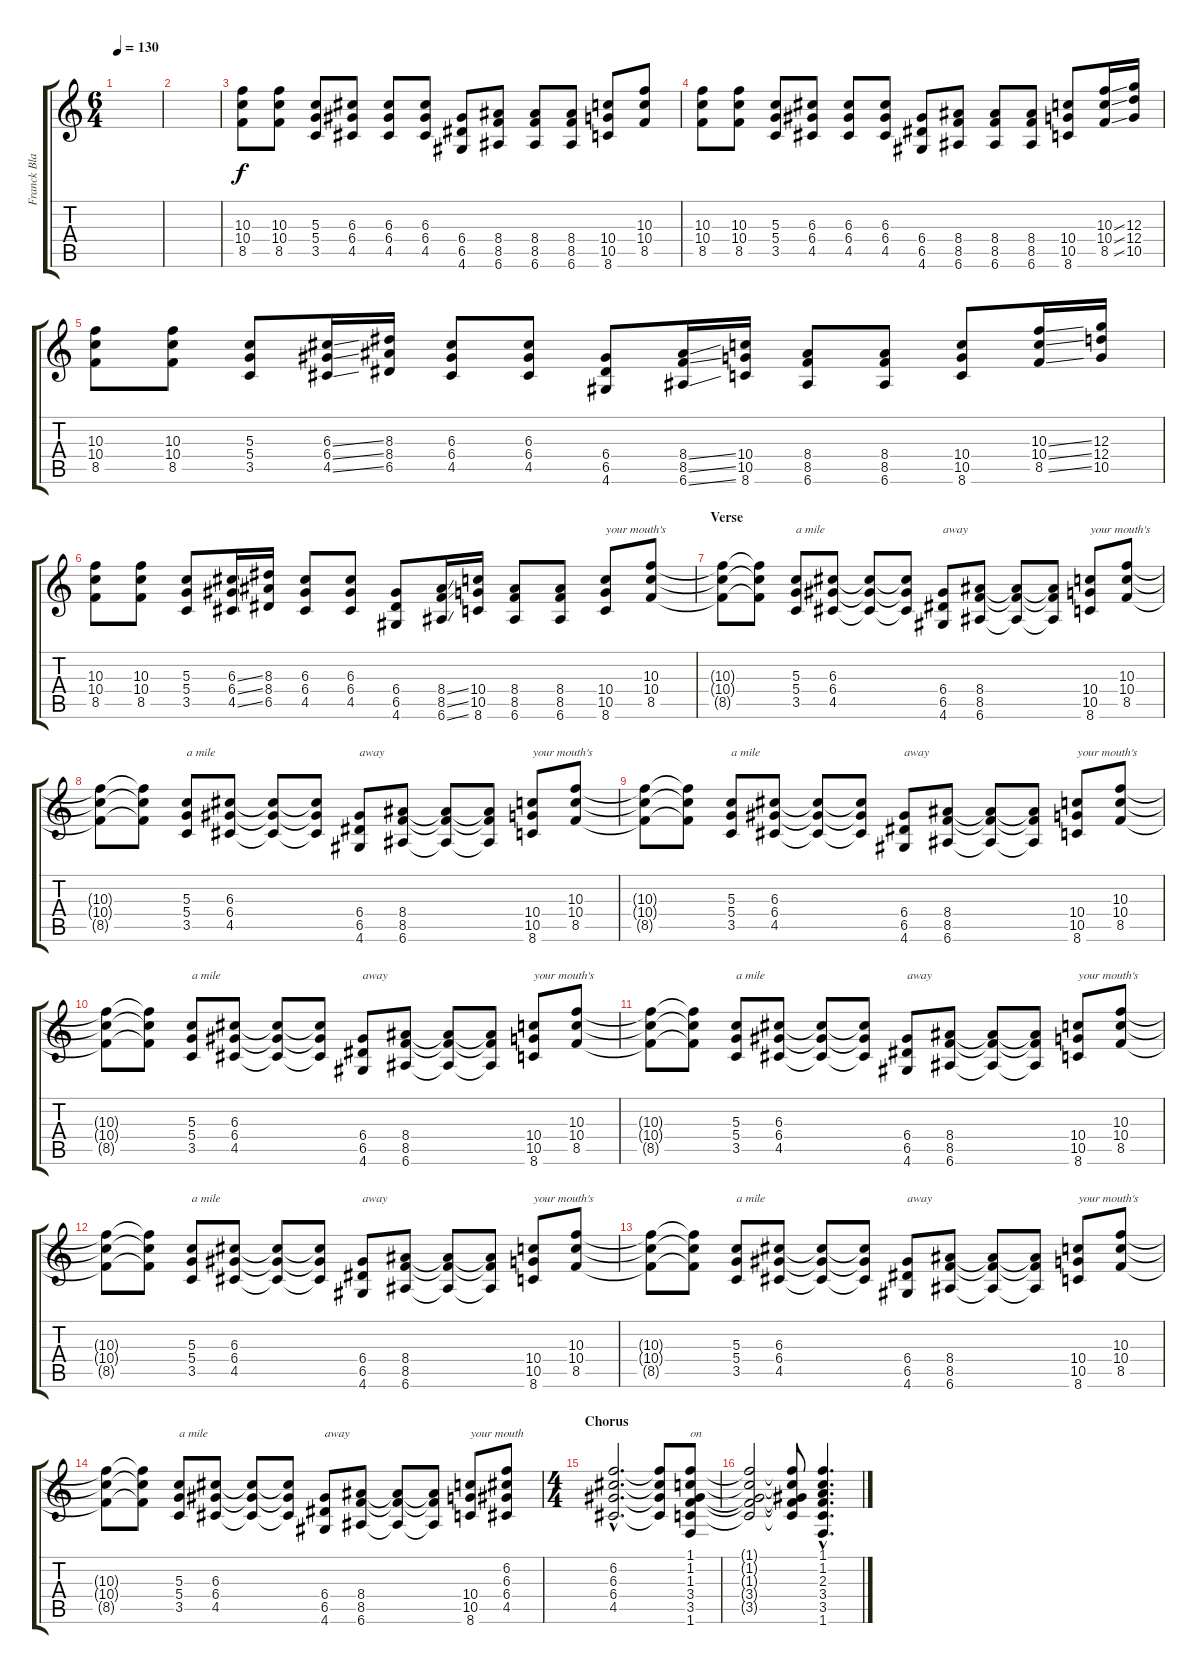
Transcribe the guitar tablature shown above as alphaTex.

\track ("Franck Black" "Franck Bla") {instrument overdrivenguitar}
\staff {score tabs}
\tuning (E4 B3 G3 D3 A2 E2) {hide}
\ts (6 4)
\tempo 130
\clef g2
\ks c
|
|
(10.3 10.4 8.5).8 (10.3 10.4 8.5).8 (5.3 5.4 3.5).8 (6.3 6.4 4.5).8 (6.3 6.4 4.5).8 (6.3 6.4 4.5).8 (6.4 6.5 4.6).8 (8.4 8.5 6.6).8 (8.4 8.5 6.6).8 (8.4 8.5 6.6).8 (10.4 10.5 8.6).8 (10.3 10.4 8.5).8 |
(10.3 10.4 8.5).8 (10.3 10.4 8.5).8 (5.3 5.4 3.5).8 (6.3 6.4 4.5).8 (6.3 6.4 4.5).8 (6.3 6.4 4.5).8 (6.4 6.5 4.6).8 (8.4 8.5 6.6).8 (8.4 8.5 6.6).8 (8.4 8.5 6.6).8 (10.4 10.5 8.6).8 (10.3{ss} 10.4{ss} 8.5{ss}).16 (12.3 12.4 10.5).16 |
(10.3 10.4 8.5).8 (10.3 10.4 8.5).8 (5.3 5.4 3.5).8 (6.3{ss} 6.4{ss} 4.5{ss}).16 (8.3 8.4 6.5).16 (6.3 6.4 4.5).8 (6.3 6.4 4.5).8 (6.4 6.5 4.6).8 (8.4{ss} 8.5{ss} 6.6{ss}).16 (10.4 10.5 8.6).16 (8.4 8.5 6.6).8 (8.4 8.5 6.6).8 (10.4 10.5 8.6).8 (10.3{ss} 10.4{ss} 8.5{ss}).16 (12.3 12.4 10.5).16 |
(10.3 10.4 8.5).8 (10.3 10.4 8.5).8 (5.3 5.4 3.5).8 (6.3{ss} 6.4{ss} 4.5{ss}).16 (8.3 8.4 6.5).16 (6.3 6.4 4.5).8 (6.3 6.4 4.5).8 (6.4 6.5 4.6).8 (8.4{ss} 8.5{ss} 6.6{ss}).16 (10.4 10.5 8.6).16 (8.4 8.5 6.6).8 (8.4 8.5 6.6).8 (10.4 10.5 8.6).8{txt "your mouth's"} (10.3 10.4 8.5).8 |
\section ("" "Verse")
(10.3{t} 10.4{t} 8.5{t}).8 (10.3{t} 10.4{t} 8.5{t}).8 (5.3 5.4 3.5).8{txt "a mile"} (6.3 6.4 4.5).8 (6.3{t} 6.4{t} 4.5{t}).8 (6.3{t} 6.4{t} 4.5{t}).8 (6.4 6.5 4.6).8{txt "away"} (8.4 8.5 6.6).8 (8.4{t} 8.5{t} 6.6{t}).8 (8.4{t} 8.5{t} 6.6{t}).8 (10.4 10.5 8.6).8{txt "your mouth's"} (10.3 10.4 8.5).8 |
(10.3{t} 10.4{t} 8.5{t}).8 (10.3{t} 10.4{t} 8.5{t}).8 (5.3 5.4 3.5).8{txt "a mile "} (6.3 6.4 4.5).8 (6.3{t} 6.4{t} 4.5{t}).8 (6.3{t} 6.4{t} 4.5{t}).8 (6.4 6.5 4.6).8{txt "away"} (8.4 8.5 6.6).8 (8.4{t} 8.5{t} 6.6{t}).8 (8.4{t} 8.5{t} 6.6{t}).8 (10.4 10.5 8.6).8{txt "your mouth's"} (10.3 10.4 8.5).8 |
(10.3{t} 10.4{t} 8.5{t}).8 (10.3{t} 10.4{t} 8.5{t}).8 (5.3 5.4 3.5).8{txt "a mile "} (6.3 6.4 4.5).8 (6.3{t} 6.4{t} 4.5{t}).8 (6.3{t} 6.4{t} 4.5{t}).8 (6.4 6.5 4.6).8{txt "away"} (8.4 8.5 6.6).8 (8.4{t} 8.5{t} 6.6{t}).8 (8.4{t} 8.5{t} 6.6{t}).8 (10.4 10.5 8.6).8{txt "your mouth's"} (10.3 10.4 8.5).8 |
(10.3{t} 10.4{t} 8.5{t}).8 (10.3{t} 10.4{t} 8.5{t}).8 (5.3 5.4 3.5).8{txt "a mile "} (6.3 6.4 4.5).8 (6.3{t} 6.4{t} 4.5{t}).8 (6.3{t} 6.4{t} 4.5{t}).8 (6.4 6.5 4.6).8{txt "away"} (8.4 8.5 6.6).8 (8.4{t} 8.5{t} 6.6{t}).8 (8.4{t} 8.5{t} 6.6{t}).8 (10.4 10.5 8.6).8{txt "your mouth's"} (10.3 10.4 8.5).8 |
(10.3{t} 10.4{t} 8.5{t}).8 (10.3{t} 10.4{t} 8.5{t}).8 (5.3 5.4 3.5).8{txt "a mile "} (6.3 6.4 4.5).8 (6.3{t} 6.4{t} 4.5{t}).8 (6.3{t} 6.4{t} 4.5{t}).8 (6.4 6.5 4.6).8{txt "away"} (8.4 8.5 6.6).8 (8.4{t} 8.5{t} 6.6{t}).8 (8.4{t} 8.5{t} 6.6{t}).8 (10.4 10.5 8.6).8{txt "your mouth's"} (10.3 10.4 8.5).8 |
(10.3{t} 10.4{t} 8.5{t}).8 (10.3{t} 10.4{t} 8.5{t}).8 (5.3 5.4 3.5).8{txt "a mile"} (6.3 6.4 4.5).8 (6.3{t} 6.4{t} 4.5{t}).8 (6.3{t} 6.4{t} 4.5{t}).8 (6.4 6.5 4.6).8{txt "away"} (8.4 8.5 6.6).8 (8.4{t} 8.5{t} 6.6{t}).8 (8.4{t} 8.5{t} 6.6{t}).8 (10.4 10.5 8.6).8{txt "your mouth's"} (10.3 10.4 8.5).8 |
(10.3{t} 10.4{t} 8.5{t}).8 (10.3{t} 10.4{t} 8.5{t}).8 (5.3 5.4 3.5).8{txt "a mile"} (6.3 6.4 4.5).8 (6.3{t} 6.4{t} 4.5{t}).8 (6.3{t} 6.4{t} 4.5{t}).8 (6.4 6.5 4.6).8{txt "away"} (8.4 8.5 6.6).8 (8.4{t} 8.5{t} 6.6{t}).8 (8.4{t} 8.5{t} 6.6{t}).8 (10.4 10.5 8.6).8{txt "your mouth's"} (10.3 10.4 8.5).8 |
(10.3{t} 10.4{t} 8.5{t}).8 (10.3{t} 10.4{t} 8.5{t}).8 (5.3 5.4 3.5).8{txt "a mile "} (6.3 6.4 4.5).8 (6.3{t} 6.4{t} 4.5{t}).8 (6.3{t} 6.4{t} 4.5{t}).8 (6.4 6.5 4.6).8{txt "away"} (8.4 8.5 6.6).8 (8.4{t} 8.5{t} 6.6{t}).8 (8.4{t} 8.5{t} 6.6{t}).8 (10.4 10.5 8.6).8{txt "your mouth"} (6.2 6.3 6.4 4.5).8 |
\ts (4 4)
\section ("" "Chorus")
(6.2{hac} 6.3{hac} 6.4{hac} 4.5{hac}).2{d} (6.2{t} 6.3{t} 6.4{t} 4.5{t}).8 (1.1 1.2 1.3 3.4 3.5 1.6).8{txt "on"} |
(1.1{t} 1.2{t} 1.3{t} 3.4{t} 3.5{t}).2 (1.1{t} 1.2{t} 1.3{t} 3.4{t} 3.5{t}).8 (1.1{hac} 1.2{hac} 2.3{hac} 3.4{hac} 3.5{hac} 1.6{hac}).4{d}
